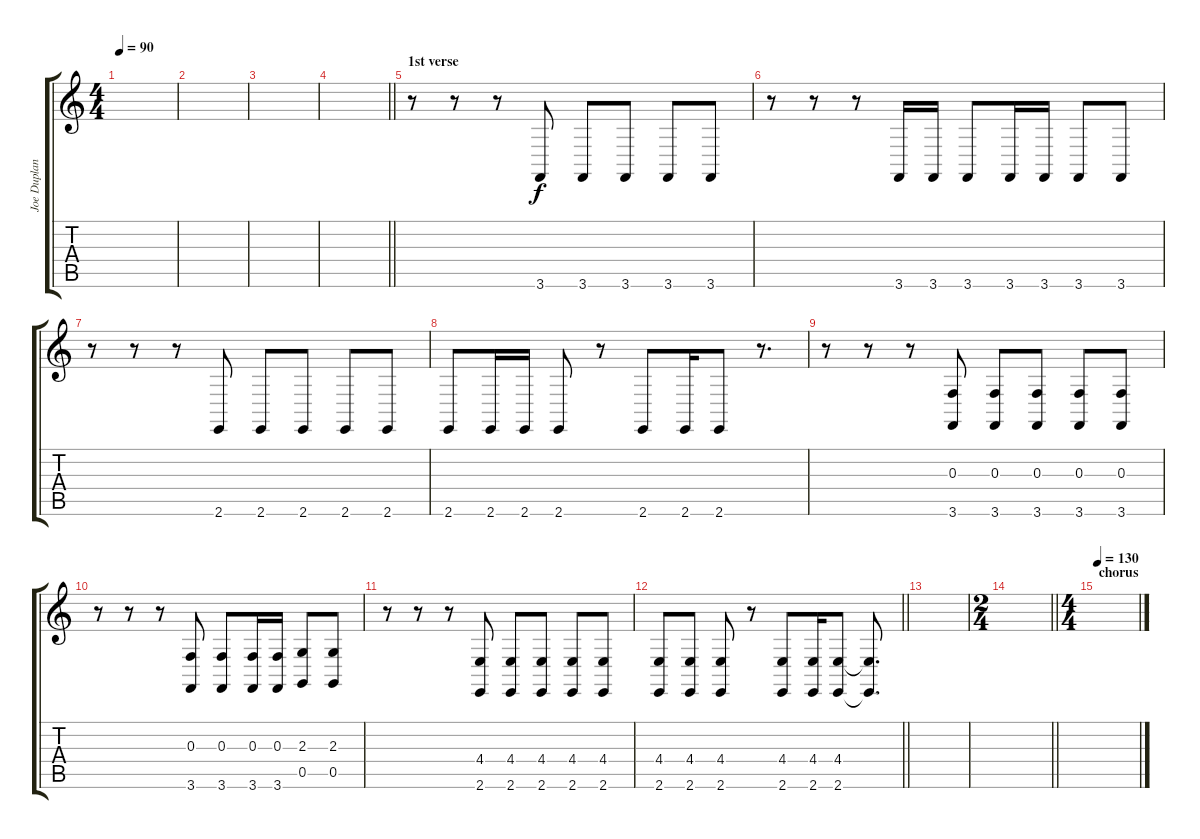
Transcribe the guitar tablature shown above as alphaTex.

\track ("Joe Duplantier (voice)" "Joe Duplan") {instrument lead1square}
\staff {score tabs}
\tuning (D4 A3 F3 C3 G2 D2) {hide}
\ts (4 4)
\tempo 90
\clef g2
\ks c
|
|
|
\barLineRight lightlight
|
\section ("" "1st verse")
r.8 r.8 r.8 3.6.8 3.6.8 3.6.8 3.6.8 3.6.8 |
r.8 r.8 r.8 3.6.16 3.6.16 3.6.8 3.6.16 3.6.16 3.6.8 3.6.8 |
r.8 r.8 r.8 2.6.8 2.6.8 2.6.8 2.6.8 2.6.8 |
2.6.8 2.6.16 2.6.16 2.6.8 r.8 2.6.8 2.6.16 2.6.8 r.8{d} |
r.8 r.8 r.8 (0.3 3.6).8 (0.3 3.6).8 (0.3 3.6).8 (0.3 3.6).8 (0.3 3.6).8 |
r.8 r.8 r.8 (0.3 3.6).8 (0.3 3.6).8 (0.3 3.6).16 (0.3 3.6).16 (2.3 0.5).8 (2.3 0.5).8 |
r.8 r.8 r.8 (4.4 2.6).8 (4.4 2.6).8 (4.4 2.6).8 (4.4 2.6).8 (4.4 2.6).8 |
\barLineRight lightlight
(4.4 2.6).8 (4.4 2.6).8 (4.4 2.6).8 r.8 (4.4 2.6).8 (4.4 2.6).16 (4.4 2.6).8 (4.4{t} 2.6{t}).8{d} |
\section ("" "")
|
\ts (2 4)
\barLineRight lightlight
|
\ts (4 4)
\section ("" "chorus")
\tempo 130
